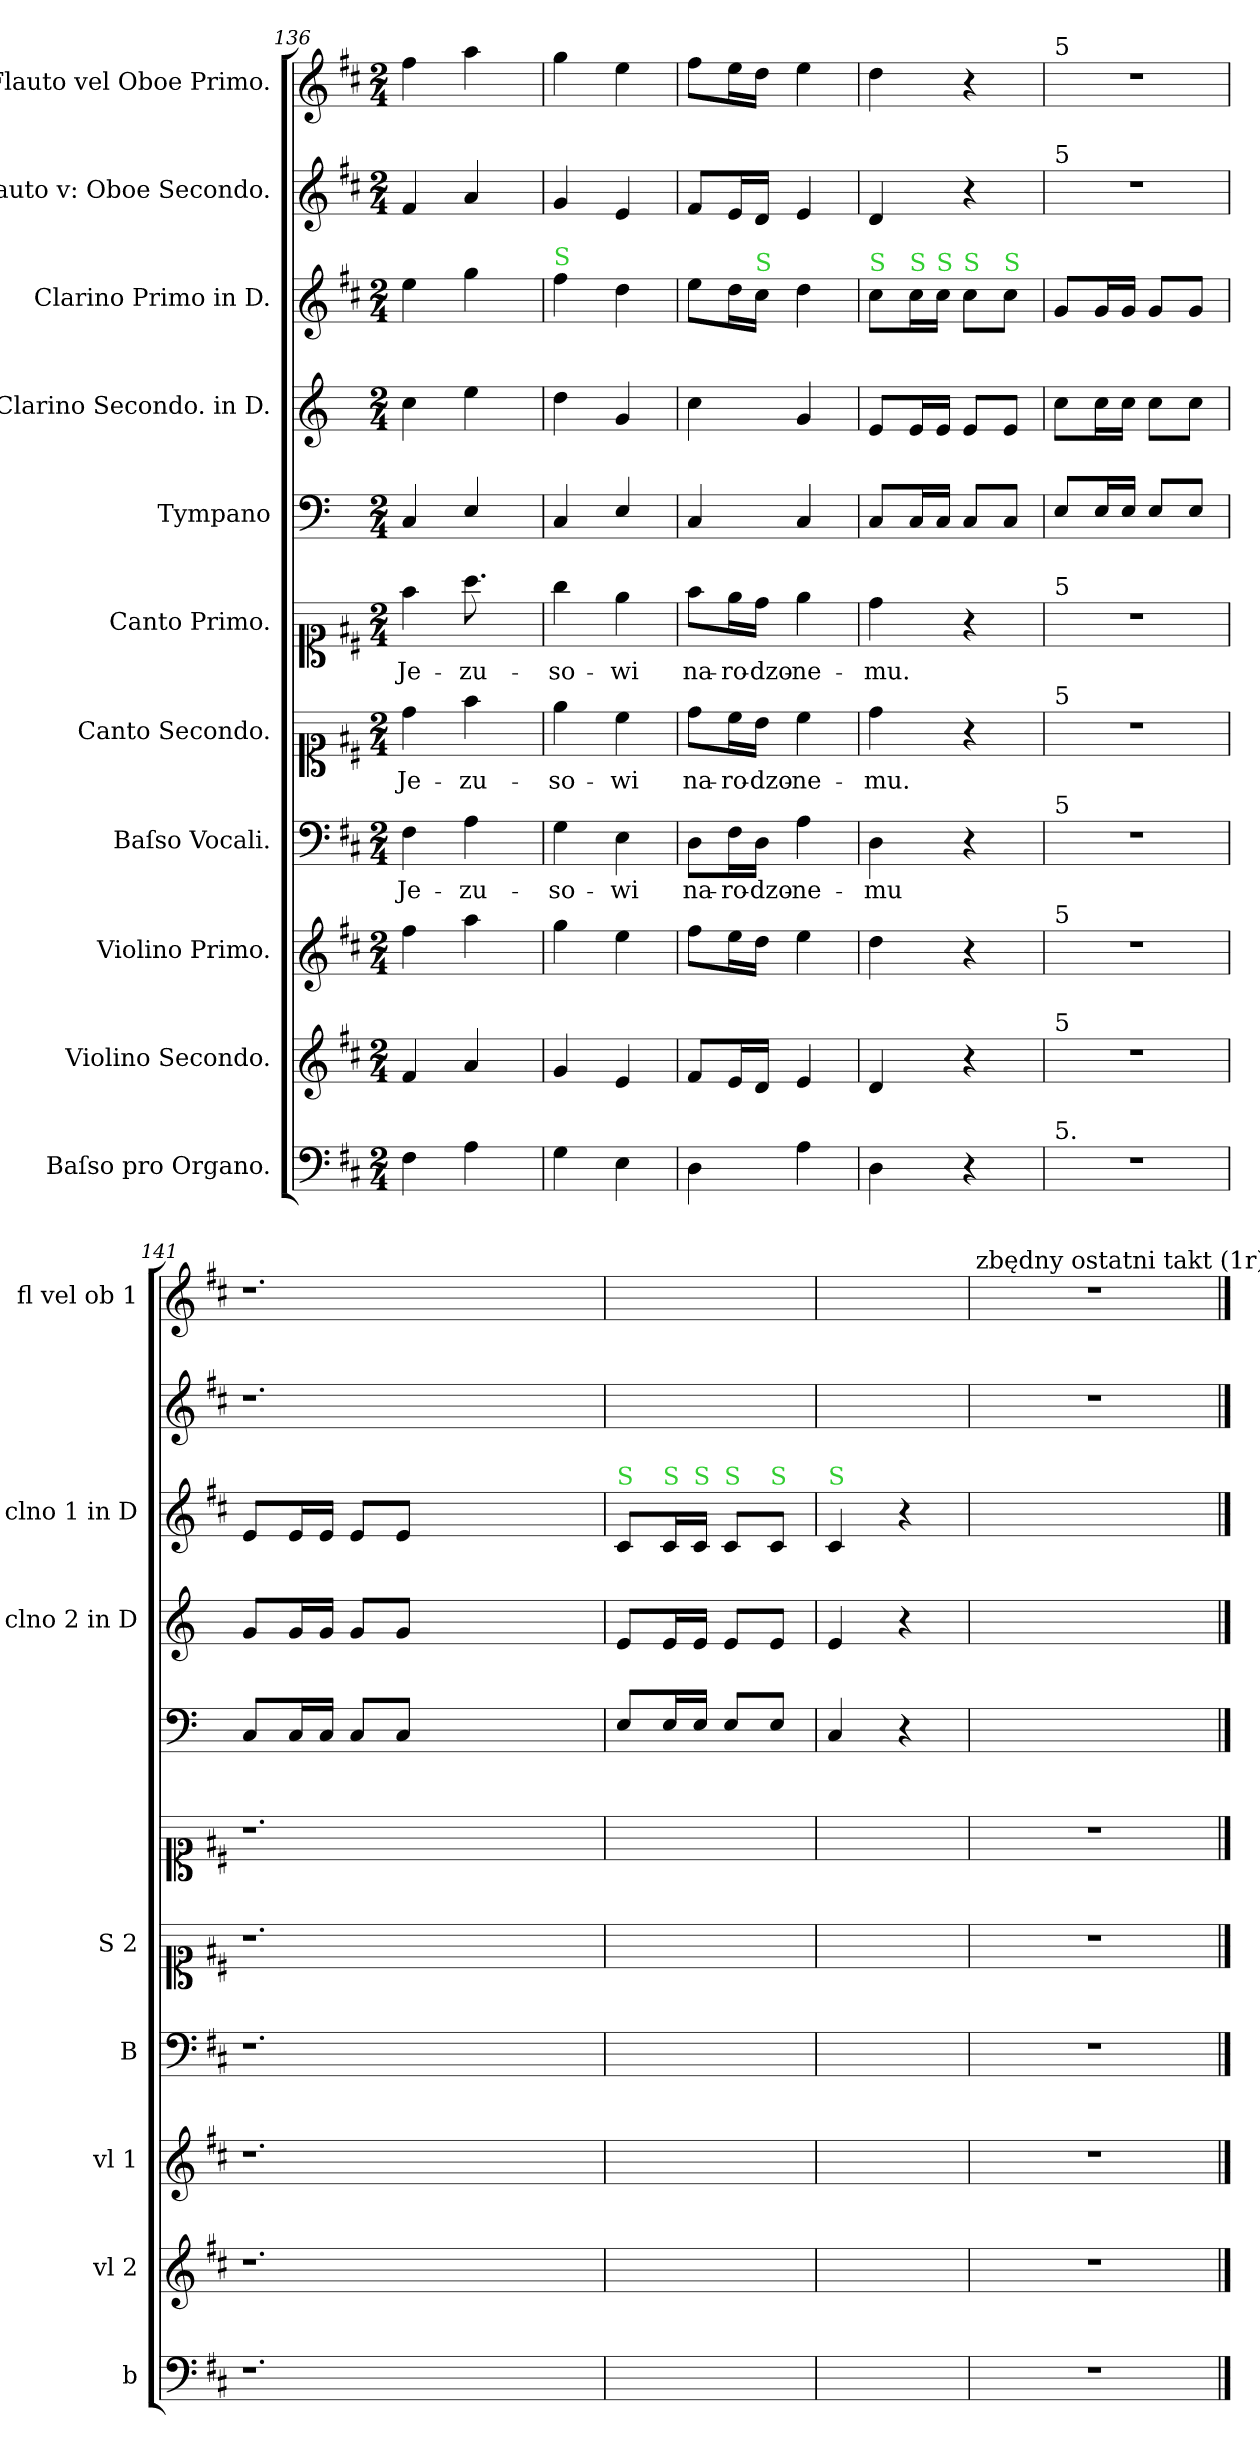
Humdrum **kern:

**kern	**kern	**kern	**kern	**text	**kern	**text	**kern	**text	**kern	**kern	**kern	**kern	**kern
*part11	*part10	*part9	*part8	*part8	*part7	*part7	*part6	*part6	*part5	*part4	*part3	*part2	*part1
*staff11	*staff10	*staff9	*staff8	*staff8	*staff7	*staff7	*staff6	*staff6	*staff5	*staff4	*staff3	*staff2	*staff1
*I"Baſso pro Organo.	*I"Violino Secondo.	*I"Violino Primo.	*I"Baſso Vocali.	*	*I"Canto Secondo.	*	*I"Canto Primo.	*	*I"Tympano	*I"Clarino Secondo. in D.	*I"Clarino Primo in D.	*I"Flauto v: Oboe Secondo.	*I"Flauto vel Oboe Primo.
*I'b	*I'vl 2	*I'vl 1	*I'B	*	*I'S 2	*	*	*	*	*I'clno 2 in D	*I'clno 1 in D	*	*I'fl vel ob 1
*clefF4	*clefG2	*clefG2	*clefF4	*	*clefC1	*	*clefC1	*	*clefF4	*clefG2	*clefG2	*clefG2	*clefG2
*	*	*	*	*	*	*	*	*	*ITrd6c10	*ITrd-1c-2	*ITrd-1c-2	*	*
*k[f#c#]	*k[f#c#]	*k[f#c#]	*k[f#c#]	*	*k[f#c#]	*	*k[f#c#]	*	*k[f#c#]	*k[f#c#]	*k[f#c#g#d#]	*k[f#c#]	*k[f#c#]
*D:	*D:	*D:	*D:	*	*D:	*	*D:	*	*D:	*D:	*	*D:	*D:
*M2/4	*M2/4	*M2/4	*M2/4	*	*M2/4	*	*M2/4	*	*M2/4	*M2/4	*M2/4	*M2/4	*M2/4
=136	=136	=136	=136	=136	=136	=136	=136	=136	=136	=136	=136	=136	=136
4F#\	4f#/	4ff#\	4F#\	Je-	4dd\	Je-	4ff#\	Je-	4DD/	4dd\	4ff#\	4f#/	4ff#\
4A\	4a/	4aa\	4A\	-zu-	4ff#\	-zu-	8.aa\	-zu-	4FF#/	4ff#\	4aa\	4a/	4aa\
.	.	.	.	.	.	.	16ryy	.	.	.	.	.	.
=137	=137	=137	=137	=137	=137	=137	=137	=137	=137	=137	=137	=137	=137
!	!	!	!	!	!	!	!	!	!	!	!LO:TX:a:color=limegreen:t=S	!	!
4G\	4g/	4gg\	4G\	-so-	4ee\	-so-	4gg\	-so-	4DD/	4ee\	4gg#\	4g/	4gg\
4E\	4e/	4ee\	4E\	-wi	4cc#\	-wi	4ee\	-wi	4FF#/	4a/	4ee\	4e/	4ee\
=138	=138	=138	=138	=138	=138	=138	=138	=138	=138	=138	=138	=138	=138
4D\	8f#/L	8ff#\L	8D\L	na-	8dd\L	na-	8ff#\L	na-	4DD/	4dd\	8ff#\L	8f#/L	8ff#\L
.	16e/L	16ee\L	16F#\L	-ro-	16cc#\L	-ro-	16ee\L	-ro-	.	.	16ee\L	16e/L	16ee\L
!	!	!	!	!	!	!	!	!	!	!	!LO:TX:a:color=limegreen:t=S	!	!
.	16d/JJ	16dd\JJ	16D\JJ	-dzo-	16b\JJ	-dzo-	16dd\JJ	-dzo-	.	.	16dd#\JJ	16d/JJ	16dd\JJ
4A\	4e/	4ee\	4A\	-ne-	4cc#\	-ne-	4ee\	-ne-	4DD/	4a/	4ee\	4e/	4ee\
=139	=139	=139	=139	=139	=139	=139	=139	=139	=139	=139	=139	=139	=139
!	!	!	!	!	!	!	!	!	!	!	!LO:TX:a:color=limegreen:t=S	!	!
4D\	4d/	4dd\	4D\	-mu	4dd\	-mu.	4dd\	-mu.	8DD/L	8f#/L	8dd#\L	4d/	4dd\
!	!	!	!	!	!	!	!	!	!	!	!LO:TX:a:color=limegreen:t=S	!	!
.	.	.	.	.	.	.	.	.	16DD/L	16f#/L	16dd#\L	.	.
!	!	!	!	!	!	!	!	!	!	!	!LO:TX:a:color=limegreen:t=S	!	!
.	.	.	.	.	.	.	.	.	16DD/JJ	16f#/JJ	16dd#\JJ	.	.
!	!	!	!	!	!	!	!	!	!	!	!LO:TX:a:color=limegreen:t=S	!	!
4r	4r	4r	4r	.	4r	.	4r	.	8DD/L	8f#/L	8dd#\L	4r	4r
!	!	!	!	!	!	!	!	!	!	!	!LO:TX:a:color=limegreen:t=S	!	!
.	.	.	.	.	.	.	.	.	8DD/J	8f#/J	8dd#\J	.	.
=140	=140	=140	=140	=140	=140	=140	=140	=140	=140	=140	=140	=140	=140
!	!	!	!	!	!	!	!	!	!	!	!	!	!LO:TX:a:t=5
!	!	!	!	!	!	!	!	!	!	!	!	!LO:TX:a:t=5	!
!	!	!	!	!	!	!	!LO:TX:a:t=5	!	!	!	!	!	!
!	!	!	!	!	!LO:TX:a:t=5	!	!	!	!	!	!	!	!
!	!	!	!LO:TX:a:t=5	!	!	!	!	!	!	!	!	!	!
!	!	!LO:TX:a:t=5	!	!	!	!	!	!	!	!	!	!	!
!	!LO:TX:a:t=5	!	!	!	!	!	!	!	!	!	!	!	!
!LO:TX:a:t=5.	!	!	!	!	!	!	!	!	!	!	!	!	!
2r	2r	2r	2r	.	2r	.	2r	.	8FF#/L	8dd\L	8a/L	2r	2r
.	.	.	.	.	.	.	.	.	16FF#/L	16dd\L	16a/L	.	.
.	.	.	.	.	.	.	.	.	16FF#/JJ	16dd\JJ	16a/JJ	.	.
.	.	.	.	.	.	.	.	.	8FF#/L	8dd\L	8a/L	.	.
.	.	.	.	.	.	.	.	.	8FF#/J	8dd\J	8a/J	.	.
=141	=141	=141	=141	=141	=141	=141	=141	=141	=141	=141	=141	=141	=141
1.r	1.r	1.r	1.r	.	1.r	.	1.r	.	8DD/L	8a/L	8f#/L	1.r	1.r
.	.	.	.	.	.	.	.	.	16DD/L	16a/L	16f#/L	.	.
.	.	.	.	.	.	.	.	.	16DD/JJ	16a/JJ	16f#/JJ	.	.
.	.	.	.	.	.	.	.	.	8DD/L	8a/L	8f#/L	.	.
.	.	.	.	.	.	.	.	.	8DD/J	8a/J	8f#/J	.	.
.	.	.	.	.	.	.	.	.	1ryy	1ryy	1ryy	.	.
=142	=142	=142	=142	=142	=142	=142	=142	=142	=142	=142	=142	=142	=142
!	!	!	!	!	!	!	!	!	!	!	!LO:TX:a:color=limegreen:t=S	!	!
2ryy	2ryy	2ryy	2ryy	.	2ryy	.	2ryy	.	8FF#/L	8f#/L	8d#/L	2ryy	2ryy
!	!	!	!	!	!	!	!	!	!	!	!LO:TX:a:color=limegreen:t=S	!	!
.	.	.	.	.	.	.	.	.	16FF#/L	16f#/L	16d#/L	.	.
!	!	!	!	!	!	!	!	!	!	!	!LO:TX:a:color=limegreen:t=S	!	!
.	.	.	.	.	.	.	.	.	16FF#/JJ	16f#/JJ	16d#/JJ	.	.
!	!	!	!	!	!	!	!	!	!	!	!LO:TX:a:color=limegreen:t=S	!	!
.	.	.	.	.	.	.	.	.	8FF#/L	8f#/L	8d#/L	.	.
!	!	!	!	!	!	!	!	!	!	!	!LO:TX:a:color=limegreen:t=S	!	!
.	.	.	.	.	.	.	.	.	8FF#/J	8f#/J	8d#/J	.	.
=143	=143	=143	=143	=143	=143	=143	=143	=143	=143	=143	=143	=143	=143
!	!	!	!	!	!	!	!	!	!	!	!LO:TX:a:color=limegreen:t=S	!	!
2ryy	2ryy	2ryy	2ryy	.	2ryy	.	2ryy	.	4DD/	4f#/	4d#/	2ryy	2ryy
.	.	.	.	.	.	.	.	.	4r	4r	4r	.	.
=144	=144	=144	=144	=144	=144	=144	=144	=144	=144	=144	=144	=144	=144
!	!	!	!	!	!	!	!	!	!	!	!	!	!LO:TX:a:t=zbędny ostatni takt (1r)
2r	2r	2r	2r	.	2r	.	2r	.	2ryy	2ryy	2ryy	2r	2r
==	==	==	==	==	==	==	==	==	==	==	==	==	==
*-	*-	*-	*-	*-	*-	*-	*-	*-	*-	*-	*-	*-	*-
